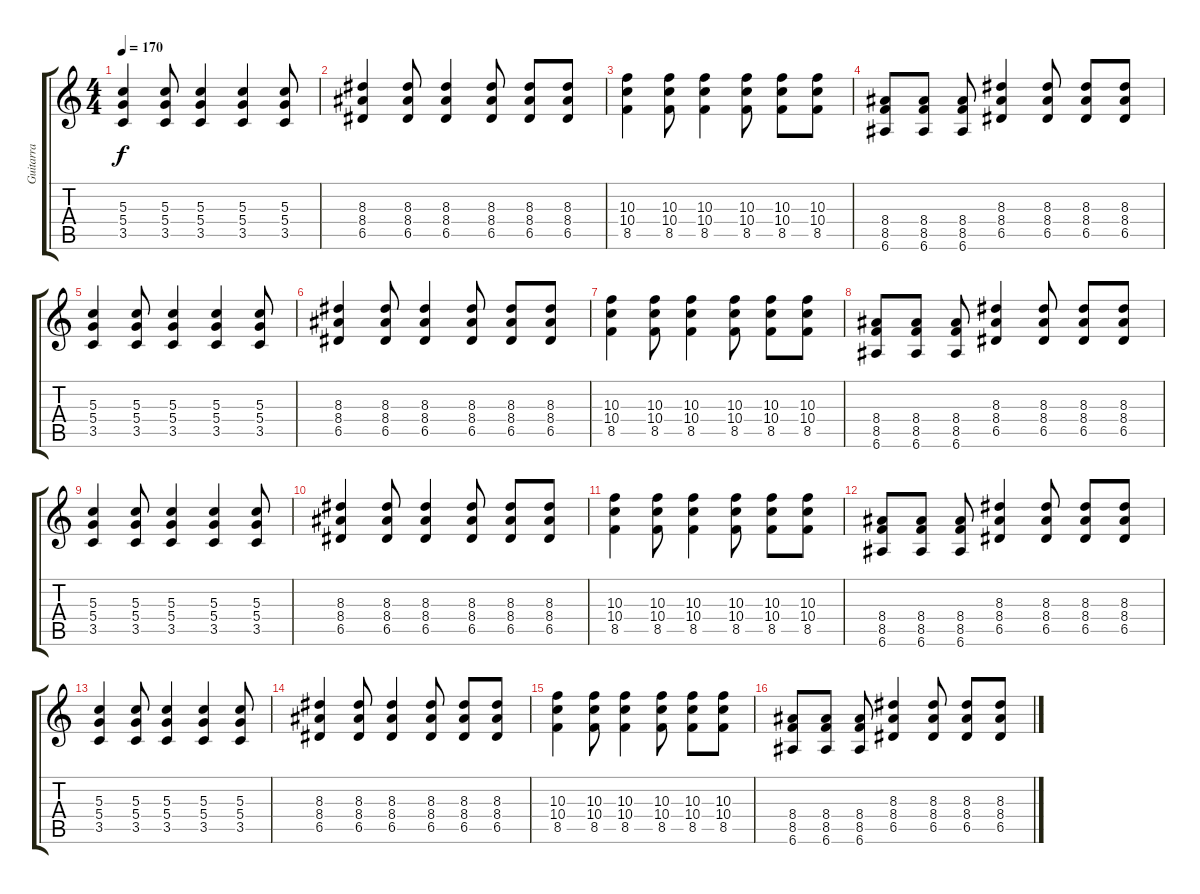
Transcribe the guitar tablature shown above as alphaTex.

\track ("Guitarra" "Guitarra") {instrument overdrivenguitar}
\staff {score tabs}
\tuning (E4 B3 G3 D3 A2 E2) {hide}
\ts (4 4)
\tempo 170
\clef g2
\ks c
(5.3 5.4 3.5).4{dy f} (5.3 5.4 3.5).8 (5.3 5.4 3.5).4 (5.3 5.4 3.5).4 (5.3 5.4 3.5).8 |
(8.3 8.4 6.5).4 (8.3 8.4 6.5).8 (8.3 8.4 6.5).4 (8.3 8.4 6.5).8 (8.3 8.4 6.5).8 (8.3 8.4 6.5).8 |
(10.3 10.4 8.5).4 (10.3 10.4 8.5).8 (10.3 10.4 8.5).4 (10.3 10.4 8.5).8 (10.3 10.4 8.5).8 (10.3 10.4 8.5).8 |
(8.4 8.5 6.6).8 (8.4 8.5 6.6).8 (8.4 8.5 6.6).8 (8.3 8.4 6.5).4 (8.3 8.4 6.5).8 (8.3 8.4 6.5).8 (8.3 8.4 6.5).8 |
(5.3 5.4 3.5).4 (5.3 5.4 3.5).8 (5.3 5.4 3.5).4 (5.3 5.4 3.5).4 (5.3 5.4 3.5).8 |
(8.3 8.4 6.5).4 (8.3 8.4 6.5).8 (8.3 8.4 6.5).4 (8.3 8.4 6.5).8 (8.3 8.4 6.5).8 (8.3 8.4 6.5).8 |
(10.3 10.4 8.5).4 (10.3 10.4 8.5).8 (10.3 10.4 8.5).4 (10.3 10.4 8.5).8 (10.3 10.4 8.5).8 (10.3 10.4 8.5).8 |
(8.4 8.5 6.6).8 (8.4 8.5 6.6).8 (8.4 8.5 6.6).8 (8.3 8.4 6.5).4 (8.3 8.4 6.5).8 (8.3 8.4 6.5).8 (8.3 8.4 6.5).8 |
(5.3 5.4 3.5).4 (5.3 5.4 3.5).8 (5.3 5.4 3.5).4 (5.3 5.4 3.5).4 (5.3 5.4 3.5).8 |
(8.3 8.4 6.5).4 (8.3 8.4 6.5).8 (8.3 8.4 6.5).4 (8.3 8.4 6.5).8 (8.3 8.4 6.5).8 (8.3 8.4 6.5).8 |
(10.3 10.4 8.5).4 (10.3 10.4 8.5).8 (10.3 10.4 8.5).4 (10.3 10.4 8.5).8 (10.3 10.4 8.5).8 (10.3 10.4 8.5).8 |
(8.4 8.5 6.6).8 (8.4 8.5 6.6).8 (8.4 8.5 6.6).8 (8.3 8.4 6.5).4 (8.3 8.4 6.5).8 (8.3 8.4 6.5).8 (8.3 8.4 6.5).8 |
(5.3 5.4 3.5).4 (5.3 5.4 3.5).8 (5.3 5.4 3.5).4 (5.3 5.4 3.5).4 (5.3 5.4 3.5).8 |
(8.3 8.4 6.5).4 (8.3 8.4 6.5).8 (8.3 8.4 6.5).4 (8.3 8.4 6.5).8 (8.3 8.4 6.5).8 (8.3 8.4 6.5).8 |
(10.3 10.4 8.5).4 (10.3 10.4 8.5).8 (10.3 10.4 8.5).4 (10.3 10.4 8.5).8 (10.3 10.4 8.5).8 (10.3 10.4 8.5).8 |
(8.4 8.5 6.6).8 (8.4 8.5 6.6).8 (8.4 8.5 6.6).8 (8.3 8.4 6.5).4 (8.3 8.4 6.5).8 (8.3 8.4 6.5).8 (8.3 8.4 6.5).8
